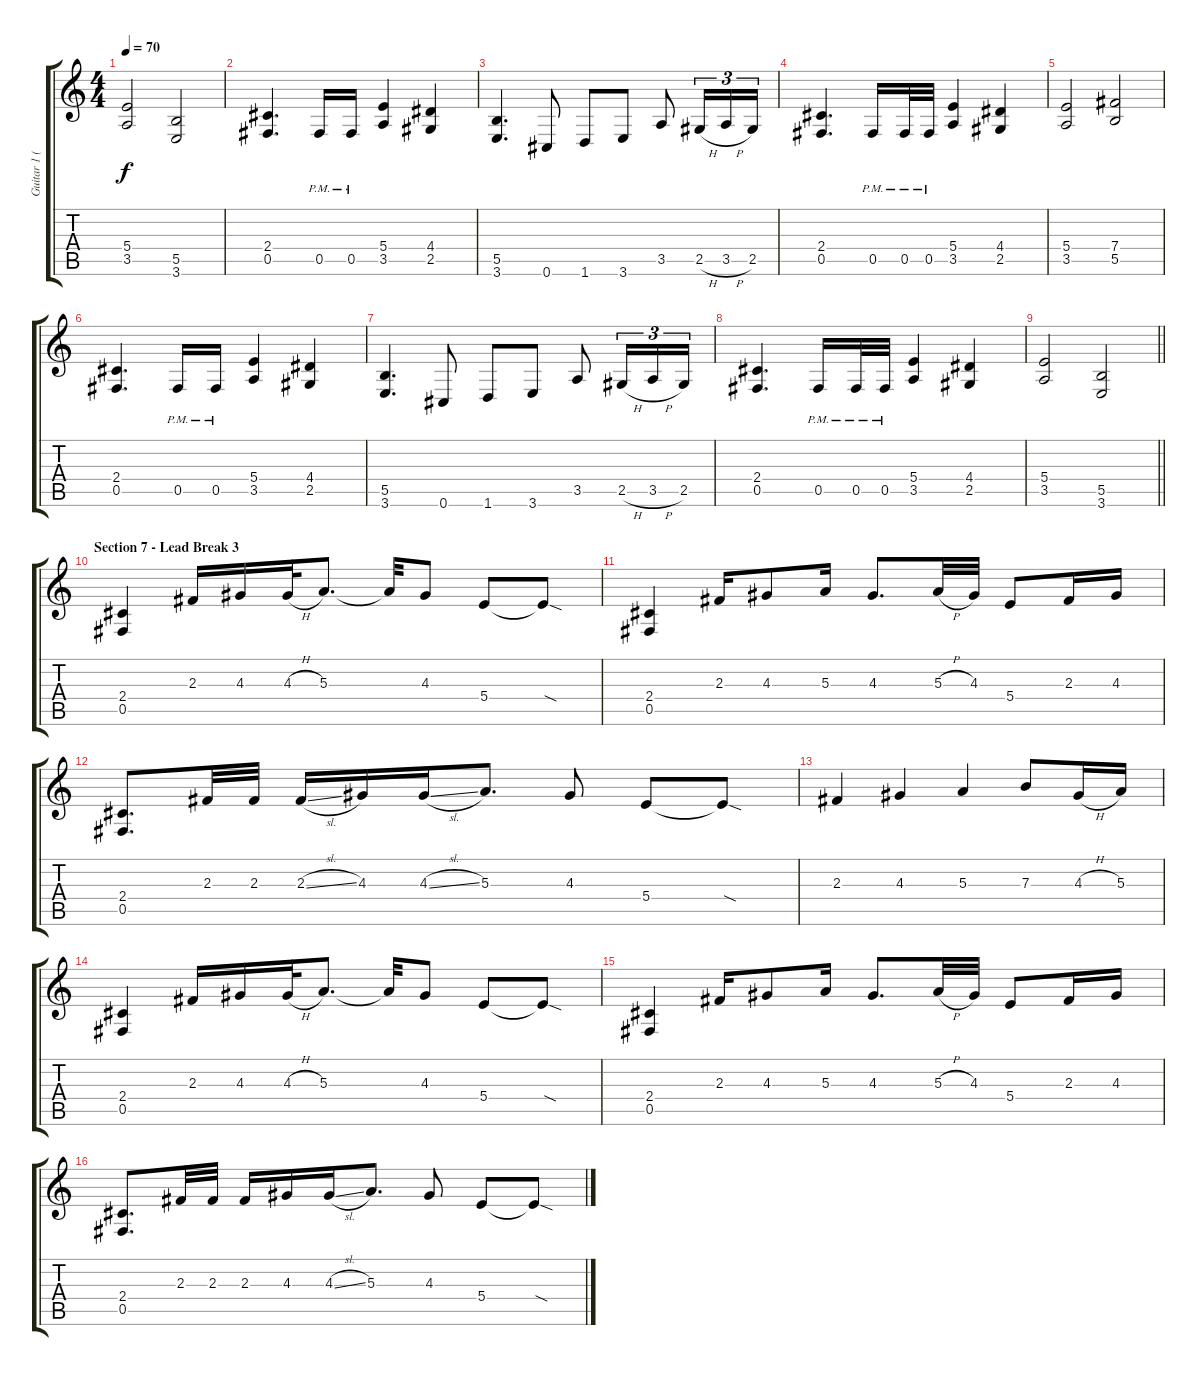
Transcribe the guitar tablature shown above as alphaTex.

\track ("Guitar 1 (Distortion)" "Guitar 1 (") {instrument distortionguitar}
\staff {score tabs}
\tuning (Db4 Ab3 E3 B2 Gb2 Db2) {hide}
\ts (4 4)
\tempo 70
\clef g2
\ks c
(5.4 3.5).2{dy f} (5.5 3.6).2 |
(2.4 0.5).4{d} 0.5{pm}.16 0.5{pm}.16 (5.4 3.5).4 (4.4 2.5).4 |
(5.5 3.6).4{d} 0.6.8 1.6.8 3.6.8 3.5.8 2.5{h}.16{tu (3 2)} 3.5{h}.16{tu (3 2)} 2.5.16{tu (3 2)} |
(2.4 0.5).4{d} 0.5{pm}.16 0.5{pm}.32 0.5{pm}.32 (5.4 3.5).4 (4.4 2.5).4 |
(5.4 3.5).2 (7.4 5.5).2 |
(2.4 0.5).4{d} 0.5{pm}.16 0.5{pm}.16 (5.4 3.5).4 (4.4 2.5).4 |
(5.5 3.6).4{d} 0.6.8 1.6.8 3.6.8 3.5.8 2.5{h}.16{tu (3 2)} 3.5{h}.16{tu (3 2)} 2.5.16{tu (3 2)} |
(2.4 0.5).4{d} 0.5{pm}.16 0.5{pm}.32 0.5{pm}.32 (5.4 3.5).4 (4.4 2.5).4 |
\barLineRight lightlight
(5.4 3.5).2 (5.5 3.6).2 |
\section ("" "Section 7 - Lead Break 3")
(2.4 0.5).4 2.3.16 4.3.16 4.3{h}.32 5.3.8{d} 5.3{t}.32 4.3.8 5.4.8 5.4{sod t}.8 |
(2.4 0.5).4 2.3.16 4.3.8 5.3.16 4.3.8{d} 5.3{h}.32 4.3.32 5.4.8 2.3.16 4.3.16 |
(2.4 0.5).8{d} 2.3.32 2.3.32 2.3{sl}.16 4.3.16 4.3{sl}.16 5.3.8{d} 4.3.8 5.4.8 5.4{sod t}.8 |
2.3.4 4.3.4 5.3.4 7.3.8 4.3{h}.16 5.3.16 |
(2.4 0.5).4 2.3.16 4.3.16 4.3{h}.32 5.3.8{d} 5.3{t}.32 4.3.8 5.4.8 5.4{sod t}.8 |
(2.4 0.5).4 2.3.16 4.3.8 5.3.16 4.3.8{d} 5.3{h}.32 4.3.32 5.4.8 2.3.16 4.3.16 |
(2.4 0.5).8{d} 2.3.32 2.3.32 2.3.16 4.3.16 4.3{sl}.16 5.3.8{d} 4.3.8 5.4.8 5.4{sod t}.8
